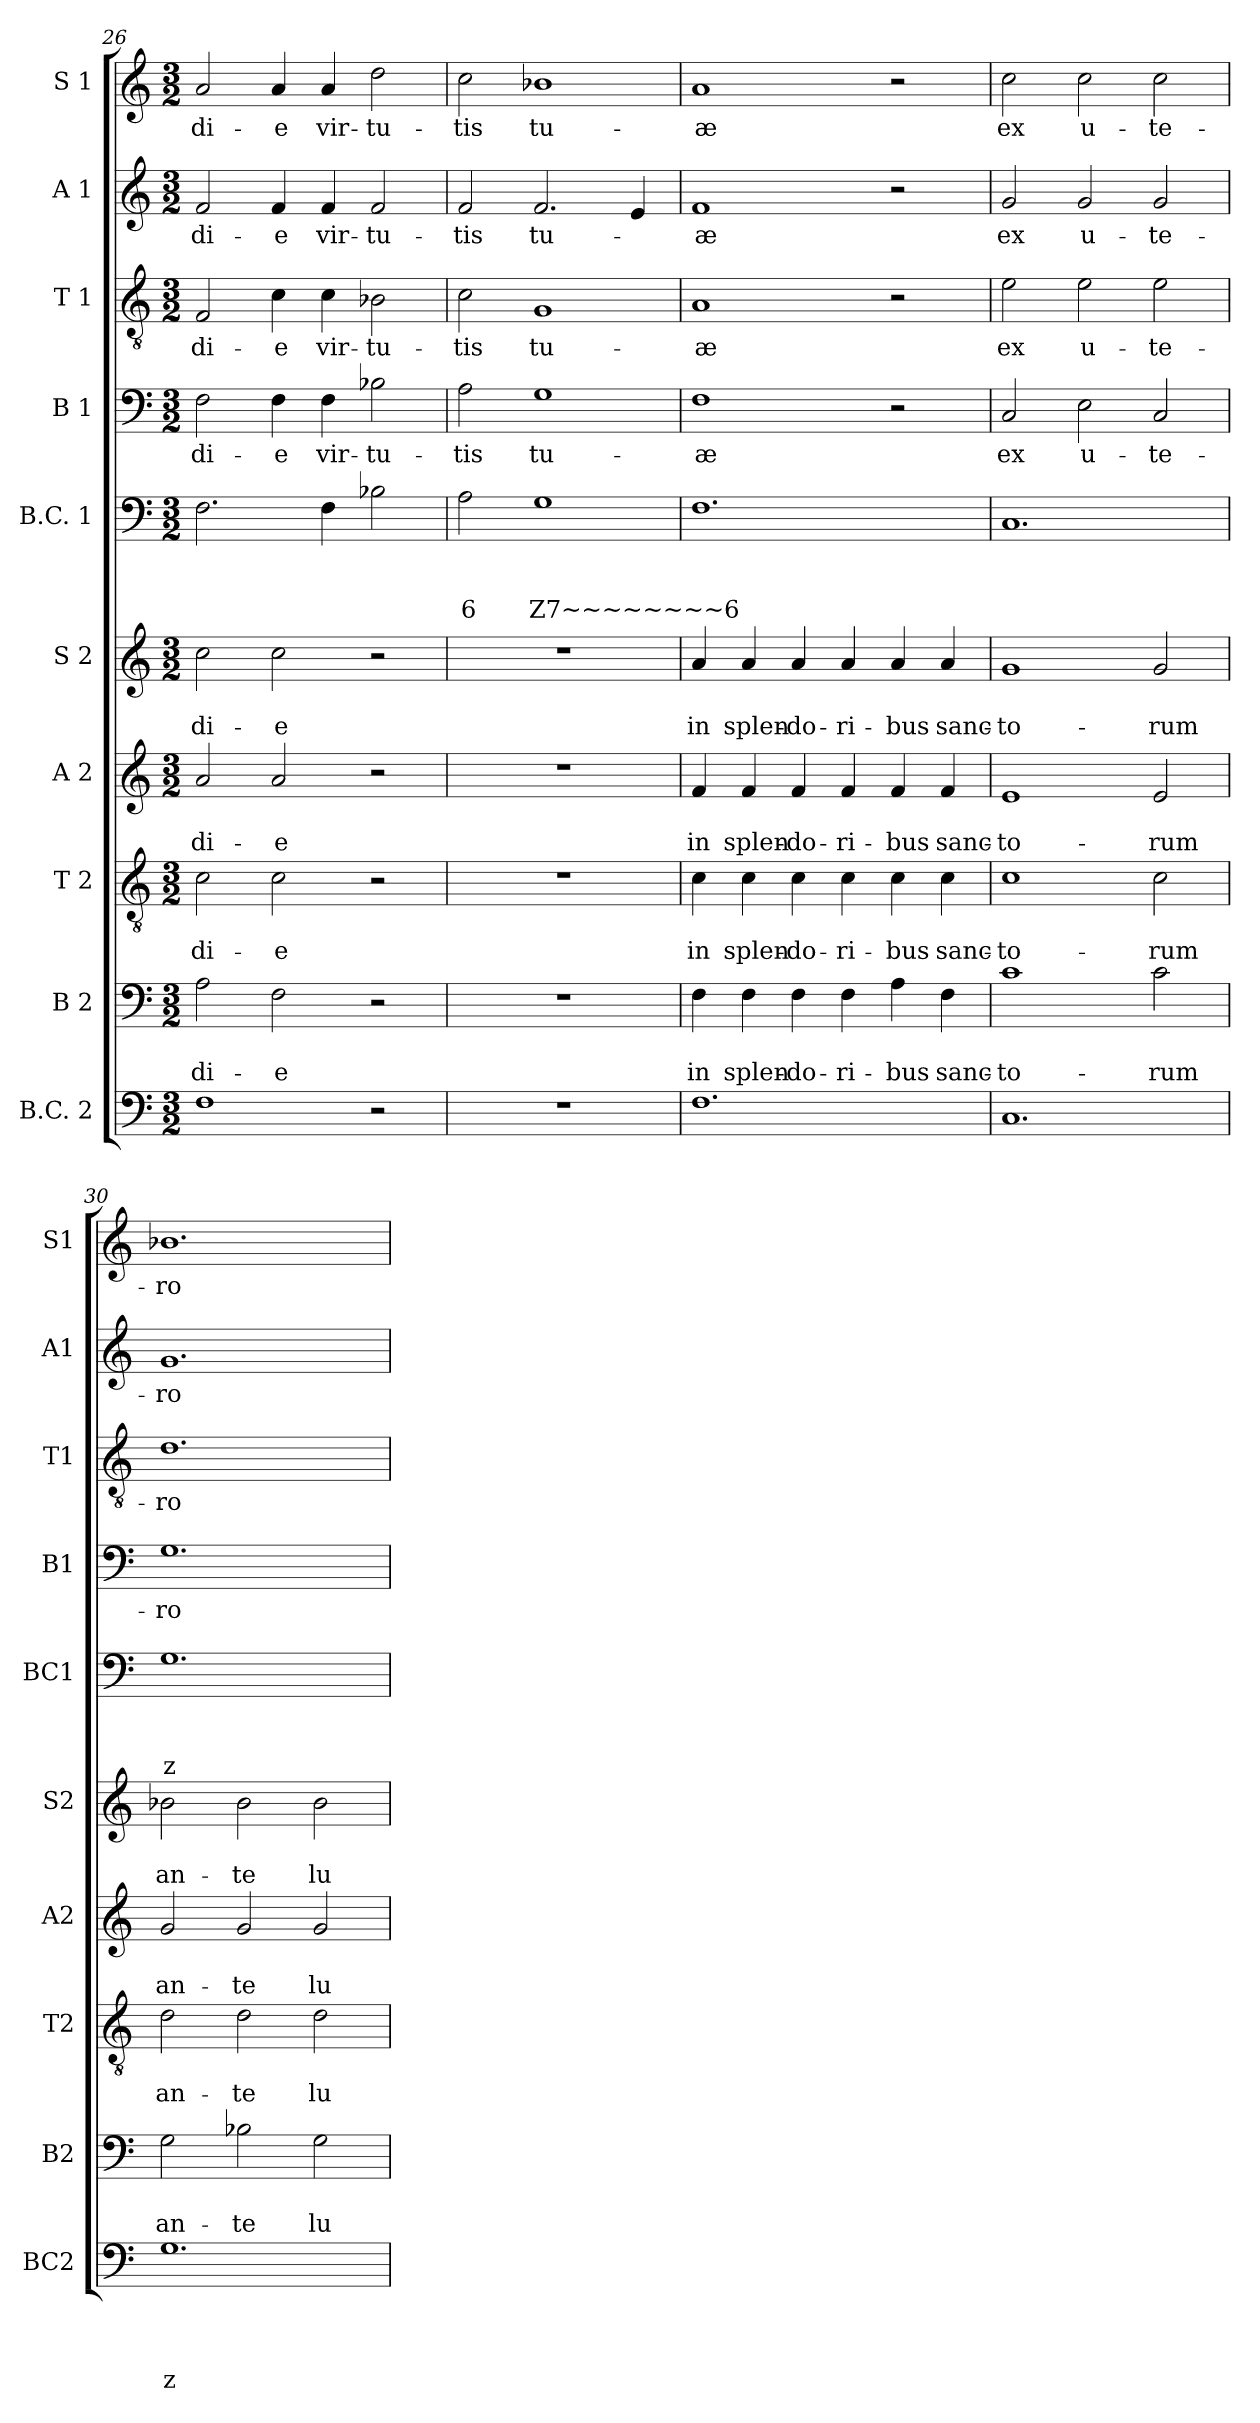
**kern	**text	**text	**text	**text	**kern	**text	**text	**kern	**text	**text	**kern	**text	**text	**kern	**text	**text	**kern	**text	**text	**text	**kern	**text	**kern	**text	**kern	**text	**kern	**text
*part10	*part10	*part10	*part10	*part10	*part9	*part9	*part9	*part8	*part8	*part8	*part7	*part7	*part7	*part6	*part6	*part6	*part5	*part5	*part5	*part5	*part4	*part4	*part3	*part3	*part2	*part2	*part1	*part1
*staff10	*staff10	*staff10	*staff10	*staff10	*staff9	*staff9	*staff9	*staff8	*staff8	*staff8	*staff7	*staff7	*staff7	*staff6	*staff6	*staff6	*staff5	*staff5	*staff5	*staff5	*staff4	*staff4	*staff3	*staff3	*staff2	*staff2	*staff1	*staff1
*I"B.C. 2	*	*	*	*	*I"B 2	*	*	*I"T 2	*	*	*I"A 2	*	*	*I"S 2	*	*	*I"B.C. 1	*	*	*	*I"B 1	*	*I"T 1	*	*I"A 1	*	*I"S 1	*
*I'BC2	*	*	*	*	*I'B2	*	*	*I'T2	*	*	*I'A2	*	*	*I'S2	*	*	*I'BC1	*	*	*	*I'B1	*	*I'T1	*	*I'A1	*	*I'S1	*
!!LO:PB:g=z
*clefF4	*	*	*	*	*clefF4	*	*	*clefGv2	*	*	*clefG2	*	*	*clefG2	*	*	*clefF4	*	*	*	*clefF4	*	*clefGv2	*	*clefG2	*	*clefG2	*
*k[]	*	*	*	*	*k[]	*	*	*k[]	*	*	*k[]	*	*	*k[]	*	*	*k[]	*	*	*	*k[]	*	*k[]	*	*k[]	*	*k[]	*
*C:	*	*	*	*	*C:	*	*	*C:	*	*	*C:	*	*	*C:	*	*	*C:	*	*	*	*C:	*	*C:	*	*C:	*	*C:	*
*M3/2	*	*	*	*	*M3/2	*	*	*M3/2	*	*	*M3/2	*	*	*M3/2	*	*	*M3/2	*	*	*	*M3/2	*	*M3/2	*	*M3/2	*	*M3/2	*
=26	=26	=26	=26	=26	=26	=26	=26	=26	=26	=26	=26	=26	=26	=26	=26	=26	=26	=26	=26	=26	=26	=26	=26	=26	=26	=26	=26	=26
!	!	!	!	!	!	!	!LO:LY:b	!	!	!LO:LY:b	!	!	!LO:LY:b	!	!	!LO:LY:b	!	!	!	!	!	!LO:LY:b	!	!LO:LY:b	!	!LO:LY:b	!	!LO:LY:b
1F	.	.	.	.	2A\	.	di-	2c\	.	di-	2a/	.	di-	2cc\	.	di-	2.F\	.	.	.	2F\	di-	2F/	di-	2f/	di-	2a/	di-
!	!	!	!	!	!	!	!LO:LY:b	!	!	!LO:LY:b	!	!	!LO:LY:b	!	!	!LO:LY:b	!	!	!	!	!	!LO:LY:b	!	!LO:LY:b	!	!LO:LY:b	!	!LO:LY:b
.	.	.	.	.	2F\	.	-e	2c\	.	-e	2a/	.	-e	2cc\	.	-e	.	.	.	.	4F\	-e	4c\	-e	4f/	-e	4a/	-e
!	!	!	!	!	!	!	!	!	!	!	!	!	!	!	!	!	!	!	!	!	!	!LO:LY:b	!	!LO:LY:b	!	!LO:LY:b	!	!LO:LY:b
.	.	.	.	.	.	.	.	.	.	.	.	.	.	.	.	.	4F\	.	.	.	4F\	vir-	4c\	vir-	4f/	vir-	4a/	vir-
!	!	!	!	!	!	!	!	!	!	!	!	!	!	!	!	!	!	!	!	!	!	!LO:LY:b	!	!LO:LY:b	!	!LO:LY:b	!	!LO:LY:b
2r	.	.	.	.	2r	.	.	2r	.	.	2r	.	.	2r	.	.	2B-X\	.	.	.	2B-X\	-tu-	2B-X\	-tu-	2f/	-tu-	2dd\	-tu-
=27	=27	=27	=27	=27	=27	=27	=27	=27	=27	=27	=27	=27	=27	=27	=27	=27	=27	=27	=27	=27	=27	=27	=27	=27	=27	=27	=27	=27
!	!	!	!	!	!	!	!	!	!	!	!	!	!	!	!	!	!	!	!	!LO:LY:b	!	!LO:LY:b	!	!LO:LY:b	!	!LO:LY:b	!	!LO:LY:b
1.r	.	.	.	.	1.r	.	.	1.r	.	.	1.r	.	.	1.r	.	.	2A\	.	.	6	2A\	-tis	2c\	-tis	2f/	-tis	2cc\	-tis
!	!	!	!	!	!	!	!	!	!	!	!	!	!	!	!	!	!	!	!	!LO:LY:b	!	!LO:LY:b	!	!LO:LY:b	!	!LO:LY:b	!	!LO:LY:b
.	.	.	.	.	.	.	.	.	.	.	.	.	.	.	.	.	1G	.	.	Z7~~~~~~~~6	1G	tu-	1G	tu-	2.f/	tu-	1b-X	tu-
.	.	.	.	.	.	.	.	.	.	.	.	.	.	.	.	.	.	.	.	.	.	.	.	.	4e/	.	.	.
=28	=28	=28	=28	=28	=28	=28	=28	=28	=28	=28	=28	=28	=28	=28	=28	=28	=28	=28	=28	=28	=28	=28	=28	=28	=28	=28	=28	=28
!	!	!	!	!	!	!	!LO:LY:b	!	!	!LO:LY:b	!	!	!LO:LY:b	!	!	!LO:LY:b	!	!	!	!	!	!LO:LY:b	!	!LO:LY:b	!	!LO:LY:b	!	!LO:LY:b
1.F	.	.	.	.	4F\	.	in	4c\	.	in	4f/	.	in	4a/	.	in	1.F	.	.	.	1F	-æ	1A	-æ	1f	-æ	1a	-æ
!	!	!	!	!	!	!	!LO:LY:b	!	!	!LO:LY:b	!	!	!LO:LY:b	!	!	!LO:LY:b	!	!	!	!	!	!	!	!	!	!	!	!
.	.	.	.	.	4F\	.	splen-	4c\	.	splen-	4f/	.	splen-	4a/	.	splen-	.	.	.	.	.	.	.	.	.	.	.	.
!	!	!	!	!	!	!	!LO:LY:b	!	!	!LO:LY:b	!	!	!LO:LY:b	!	!	!LO:LY:b	!	!	!	!	!	!	!	!	!	!	!	!
.	.	.	.	.	4F\	.	-do-	4c\	.	-do-	4f/	.	-do-	4a/	.	-do-	.	.	.	.	.	.	.	.	.	.	.	.
!	!	!	!	!	!	!	!LO:LY:b	!	!	!LO:LY:b	!	!	!LO:LY:b	!	!	!LO:LY:b	!	!	!	!	!	!	!	!	!	!	!	!
.	.	.	.	.	4F\	.	-ri-	4c\	.	-ri-	4f/	.	-ri-	4a/	.	-ri-	.	.	.	.	.	.	.	.	.	.	.	.
!	!	!	!	!	!	!	!LO:LY:b	!	!	!LO:LY:b	!	!	!LO:LY:b	!	!	!LO:LY:b	!	!	!	!	!	!	!	!	!	!	!	!
.	.	.	.	.	4A\	.	-bus	4c\	.	-bus	4f/	.	-bus	4a/	.	-bus	.	.	.	.	2r	.	2r	.	2r	.	2r	.
!	!	!	!	!	!	!	!LO:LY:b	!	!	!LO:LY:b	!	!	!LO:LY:b	!	!	!LO:LY:b	!	!	!	!	!	!	!	!	!	!	!	!
.	.	.	.	.	4F\	.	sanc-	4c\	.	sanc-	4f/	.	sanc-	4a/	.	sanc-	.	.	.	.	.	.	.	.	.	.	.	.
=29	=29	=29	=29	=29	=29	=29	=29	=29	=29	=29	=29	=29	=29	=29	=29	=29	=29	=29	=29	=29	=29	=29	=29	=29	=29	=29	=29	=29
!	!	!	!	!	!	!	!LO:LY:b	!	!	!LO:LY:b	!	!	!LO:LY:b	!	!	!LO:LY:b	!	!	!	!	!	!LO:LY:b	!	!LO:LY:b	!	!LO:LY:b	!	!LO:LY:b
1.C	.	.	.	.	1c	.	-to-	1c	.	-to-	1e	.	-to-	1g	.	-to-	1.C	.	.	.	2C/	ex	2e\	ex	2g/	ex	2cc\	ex
!	!	!	!	!	!	!	!	!	!	!	!	!	!	!	!	!	!	!	!	!	!	!LO:LY:b	!	!LO:LY:b	!	!LO:LY:b	!	!LO:LY:b
.	.	.	.	.	.	.	.	.	.	.	.	.	.	.	.	.	.	.	.	.	2E\	u-	2e\	u-	2g/	u-	2cc\	u-
!	!	!	!	!	!	!	!LO:LY:b	!	!	!LO:LY:b	!	!	!LO:LY:b	!	!	!LO:LY:b	!	!	!	!	!	!LO:LY:b	!	!LO:LY:b	!	!LO:LY:b	!	!LO:LY:b
.	.	.	.	.	2c\	.	-rum	2c\	.	-rum	2e/	.	-rum	2g/	.	-rum	.	.	.	.	2C/	-te-	2e\	-te-	2g/	-te-	2cc\	-te-
=30	=30	=30	=30	=30	=30	=30	=30	=30	=30	=30	=30	=30	=30	=30	=30	=30	=30	=30	=30	=30	=30	=30	=30	=30	=30	=30	=30	=30
!	!	!	!	!LO:LY:b	!	!	!LO:LY:b	!	!	!LO:LY:b	!	!	!LO:LY:b	!	!	!LO:LY:b	!	!	!	!LO:LY:b	!	!LO:LY:b	!	!LO:LY:b	!	!LO:LY:b	!	!LO:LY:b
1.G	.	.	.	z	2G\	.	an-	2d\	.	an-	2g/	.	an-	2b-X\	.	an-	1.G	.	.	z	1.G	-ro	1.d	-ro	1.g	-ro	1.b-X	-ro
!	!	!	!	!	!	!	!LO:LY:b	!	!	!LO:LY:b	!	!	!LO:LY:b	!	!	!LO:LY:b	!	!	!	!	!	!	!	!	!	!	!	!
.	.	.	.	.	2B-X\	.	-te	2d\	.	-te	2g/	.	-te	2b-\	.	-te	.	.	.	.	.	.	.	.	.	.	.	.
!	!	!	!	!	!	!	!LO:LY:b	!	!	!LO:LY:b	!	!	!LO:LY:b	!	!	!LO:LY:b	!	!	!	!	!	!	!	!	!	!	!	!
.	.	.	.	.	2G\	.	lu-	2d\	.	lu-	2g/	.	lu-	2b-\	.	lu-	.	.	.	.	.	.	.	.	.	.	.	.
=	=	=	=	=	=	=	=	=	=	=	=	=	=	=	=	=	=	=	=	=	=	=	=	=	=	=	=	=
*-	*-	*-	*-	*-	*-	*-	*-	*-	*-	*-	*-	*-	*-	*-	*-	*-	*-	*-	*-	*-	*-	*-	*-	*-	*-	*-	*-	*-
